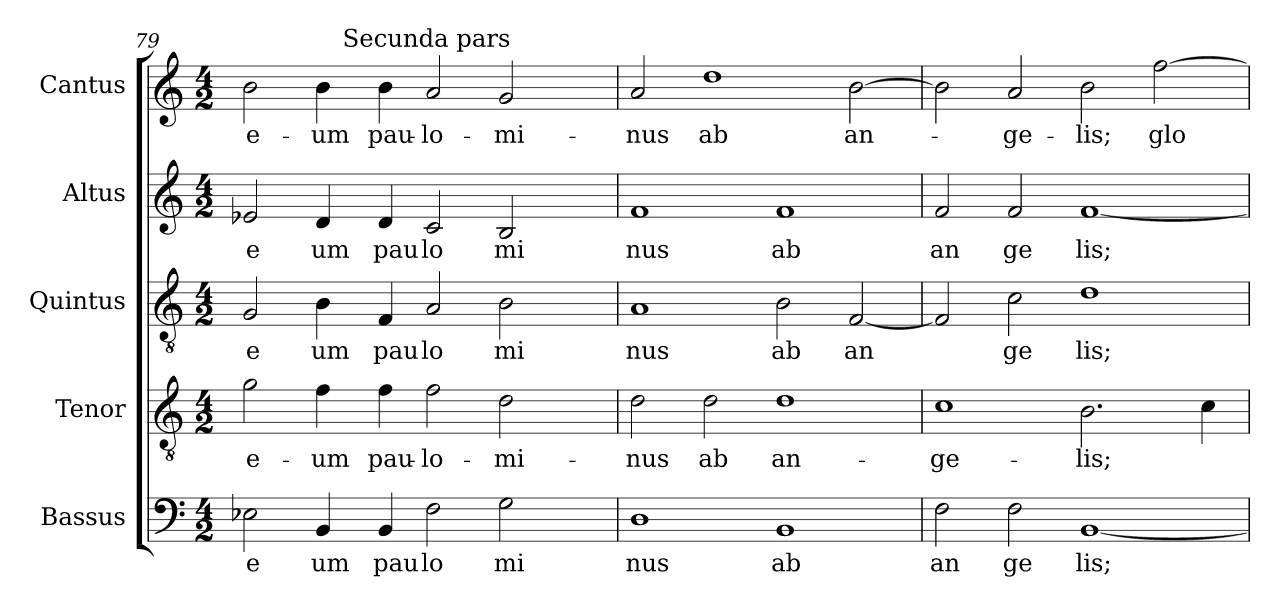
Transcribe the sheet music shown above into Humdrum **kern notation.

**kern	**text	**kern	**text	**kern	**text	**kern	**text	**kern	**text
*part5	*part5	*part4	*part4	*part3	*part3	*part2	*part2	*part1	*part1
*staff5	*staff5	*staff4	*staff4	*staff3	*staff3	*staff2	*staff2	*staff1	*staff1
*I"Bassus	*	*I"Tenor	*	*I"Quintus	*	*I"Altus	*	*I"Cantus	*
*I'Bassus	*	*I'Tenor	*	*I'Quintus	*	*I'Altus	*	*I'Cantus	*
*clefF4	*	*clefGv2	*	*clefGv2	*	*clefG2	*	*clefG2	*
*k[]	*	*k[]	*	*k[]	*	*k[]	*	*k[]	*
*C:	*	*C:	*	*C:	*	*C:	*	*C:	*
*M4/2	*	*M4/2	*	*M4/2	*	*M4/2	*	*M4/2	*
=79	=79	=79	=79	=79	=79	=79	=79	=79	=79
!	!LO:LY:b:cj	!	!LO:LY:b:cj	!	!LO:LY:b:cj	!	!LO:LY:b:cj	!	!LO:LY:b:cj
*	*	*	*	*	*	*	*	*^	*
2E-X\	e	2g\	e-	2G/	e	2e-X/	e	2b\	2ryy	e-
!	!LO:LY:b:cj	!	!LO:LY:b:cj	!	!LO:LY:b:cj	!	!LO:LY:b:cj	!	!	!LO:LY:b:cj
4BB/	um	4f\	-um	4B\	um	4d/	um	4b\	16.ryy	-um
!	!	!	!	!	!	!	!	!	!LO:TX:a:t=Secunda pars	!
.	.	.	.	.	.	.	.	.	1ryy	.
!	!LO:LY:b:cj	!	!LO:LY:b:cj	!	!LO:LY:b:cj	!	!LO:LY:b:cj	!	!	!LO:LY:b:cj
4BB/	pau	4f\	pau-	4F/	pau	4d/	pau	4b\	.	pau-
!	!LO:LY:b:cj	!	!LO:LY:b:cj	!	!LO:LY:b:cj	!	!LO:LY:b:cj	!	!	!LO:LY:b:cj
2F\	lo	2f\	-lo-	2A/	lo	2c/	lo	2a/	.	-lo-
!	!LO:LY:b:cj	!	!LO:LY:b:cj	!	!LO:LY:b:cj	!	!LO:LY:b:cj	!	!	!LO:LY:b:cj
2G\	mi	2d\	-mi-	2B\	mi	2B/	mi	2g/	.	-mi-
.	.	.	.	.	.	.	.	.	4ryy	.
.	.	.	.	.	.	.	.	.	8ryy	.
.	.	.	.	.	.	.	.	.	32ryy	.
=80	=80	=80	=80	=80	=80	=80	=80	=80	=80	=80
!	!LO:LY:b:cj	!	!LO:LY:b:cj	!	!LO:LY:b:cj	!	!LO:LY:b:cj	!	!	!LO:LY:b:cj
*	*	*	*	*	*	*	*	*v	*v	*
1D	nus	2d\	-nus	1A	nus	1f	nus	2a/	-nus
!	!	!	!LO:LY:b:cj	!	!	!	!	!	!LO:LY:b:cj
.	.	2d\	ab	.	.	.	.	1dd	ab
!	!LO:LY:b:cj	!	!LO:LY:b:cj	!	!LO:LY:b:cj	!	!LO:LY:b:cj	!	!
1BB	ab	1d	an-	2B\	ab	1f	ab	.	.
!	!	!	!	!	!LO:LY:b:cj	!	!	!	!LO:LY:b:cj
.	.	.	.	[<2F/	an	.	.	[>2b\	an-
=81	=81	=81	=81	=81	=81	=81	=81	=81	=81
!	!LO:LY:b:cj	!	!LO:LY:b:cj	!	!	!	!LO:LY:b:cj	!	!
2F\	an	1c	-ge-	2F/]	.	2f/	an	2b\]	.
!	!LO:LY:b:cj	!	!	!	!LO:LY:b:cj	!	!LO:LY:b:cj	!	!LO:LY:b:cj
2F\	ge	.	.	2c\	ge	2f/	ge	2a/	-ge-
!	!LO:LY:b:cj	!	!LO:LY:b	!	!LO:LY:b:cj	!	!LO:LY:b:cj	!	!LO:LY:b:cj
[<1BB	lis;	2.B\	-lis;	1d	lis;	[<1f	lis;	2b\	-lis;
!	!	!	!	!	!	!	!	!	!LO:LY:b
.	.	.	.	.	.	.	.	[>2ff\	glo-
.	.	4c\	.	.	.	.	.	.	.
=	=	=	=	=	=	=	=	=	=
*-	*-	*-	*-	*-	*-	*-	*-	*-	*-
